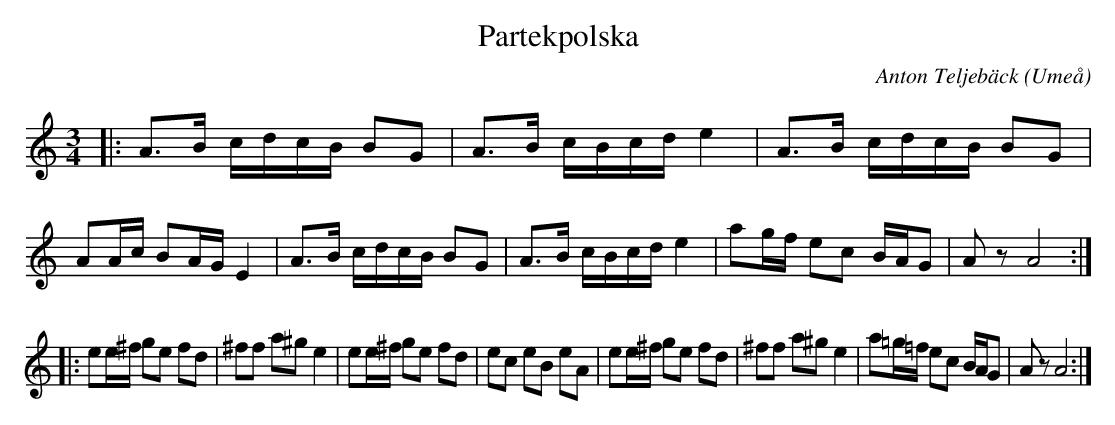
X:1
T:Partekpolska
O:Umeå
C:Anton Teljebäck
M:3/4
L:1/8
K:Am
|: A>B c/d/c/B/ BG | A>B c/B/c/d/ e2 |A>B c/d/c/B/ BG | AA/c/ BA/G/ E2 |A>B c/d/c/B/ BG | A>B c/B/c/d/ e2 | ag/f/ ec B/A/G | Az A4 :|
|: ee/^f/ ge fd | ^ff a^g e2 | ee/^f/ ge fd | ec eB eA |ee/^f/ ge fd | ^ff a^g e2| a=g/=f/ ec B/A/G | Az A4 :|
